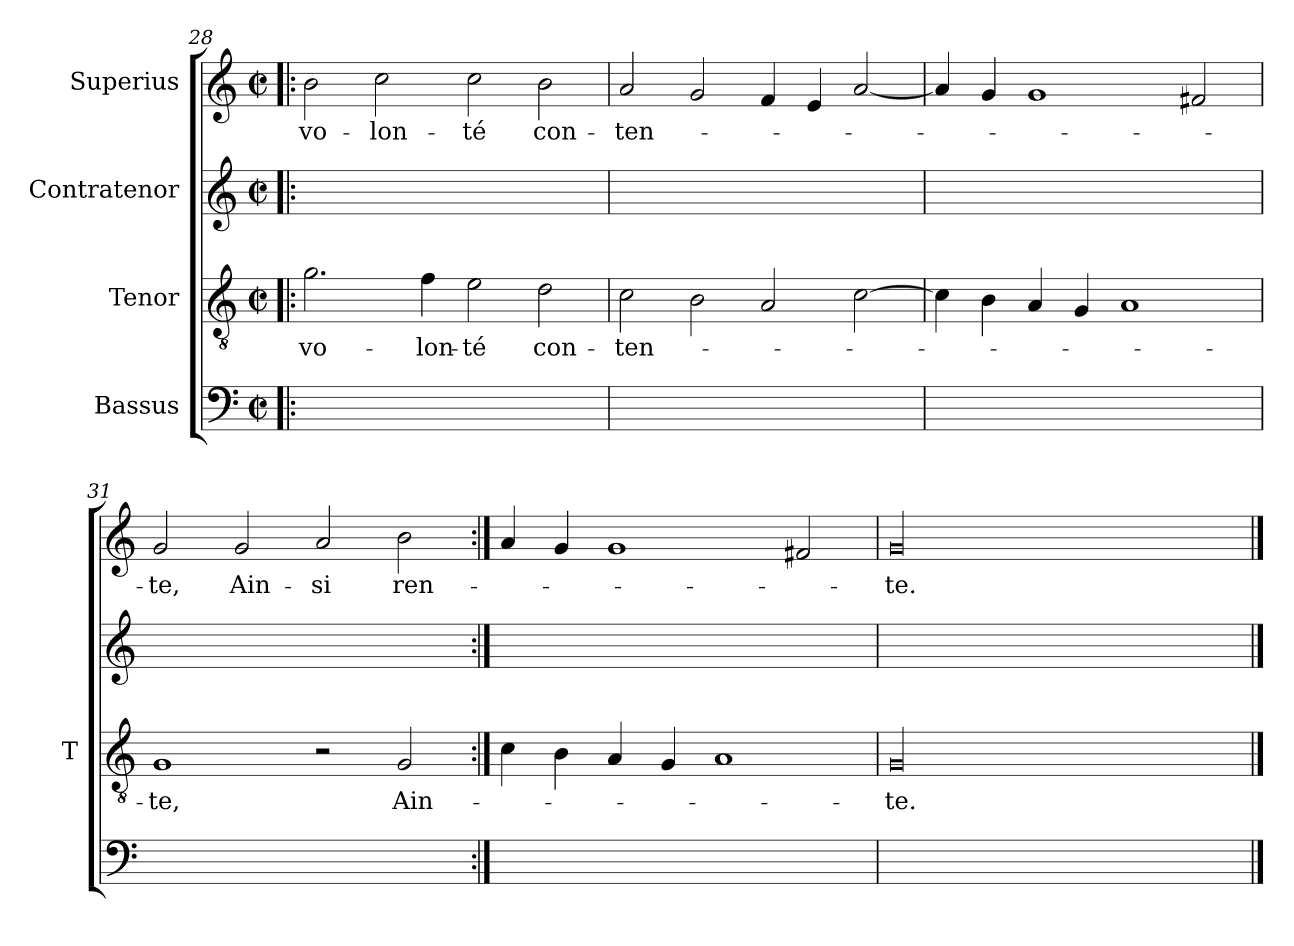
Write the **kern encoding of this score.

**kern	**kern	**text	**kern	**kern	**text
*part4	*part3	*part3	*part2	*part1	*part1
*staff4	*staff3	*staff3	*staff2	*staff1	*staff1
*I"Bassus	*I"Tenor	*	*I"Contratenor	*I"Superius	*
*	*I'T	*	*	*	*
*clefF4	*clefGv2	*	*clefG2	*clefG2	*
*k[]	*k[]	*	*k[]	*k[]	*
*C:	*C:	*	*C:	*C:	*
*M2/2	*M2/2	*	*M2/2	*M2/2	*
*met(c|)	*met(c|)	*	*met(c|)	*met(c|)	*
=28!|:	=28!|:	=28!|:	=28!|:	=28!|:	=28!|:
1ryy	2.g	vo-	1ryy	2b	vo-
.	.	.	.	2cc	lon-
.	4f	lon-	.	.	.
1ryy	2e	-té	1ryy	2cc	-té
.	2d	con-	.	2b	con-
=29	=29	=29	=29	=29	=29
1ryy	2c	ten-	1ryy	2a	ten-
.	2B	.	.	2g	.
1ryy	2A	.	1ryy	4f	.
.	.	.	.	4e	.
.	[2c	.	.	[2a	.
=30	=30	=30	=30	=30	=30
1ryy	4c]	.	1ryy	4a]	.
.	4B	.	.	4g	.
.	4A	.	.	1g	.
.	4G	.	.	.	.
1ryy	1A	.	1ryy	.	.
.	.	.	.	2f#X	.
=31	=31	=31	=31	=31	=31
1ryy	1G	-te,	1ryy	2g	-te,
.	.	.	.	2g	Ain-
1ryy	2r	.	1ryy	2a	-si
.	2G	Ain-	.	2b	ren-
!!LO:PB:g=z
=32:|!	=32:|!	=32:|!	=32:|!	=32:|!	=32:|!
1ryy	4c	.	1ryy	4a	.
.	4B	.	.	4g	.
.	4A	.	.	1g	.
.	4G	.	.	.	.
1ryy	1A	.	1ryy	.	.
.	.	.	.	2f#X	.
=33	=33	=33	=33	=33	=33
1ryy	00G	-te.	1ryy	00g	-te.
0.ryy	.	.	0.ryy	.	.
==	==	==	==	==	==
*-	*-	*-	*-	*-	*-
